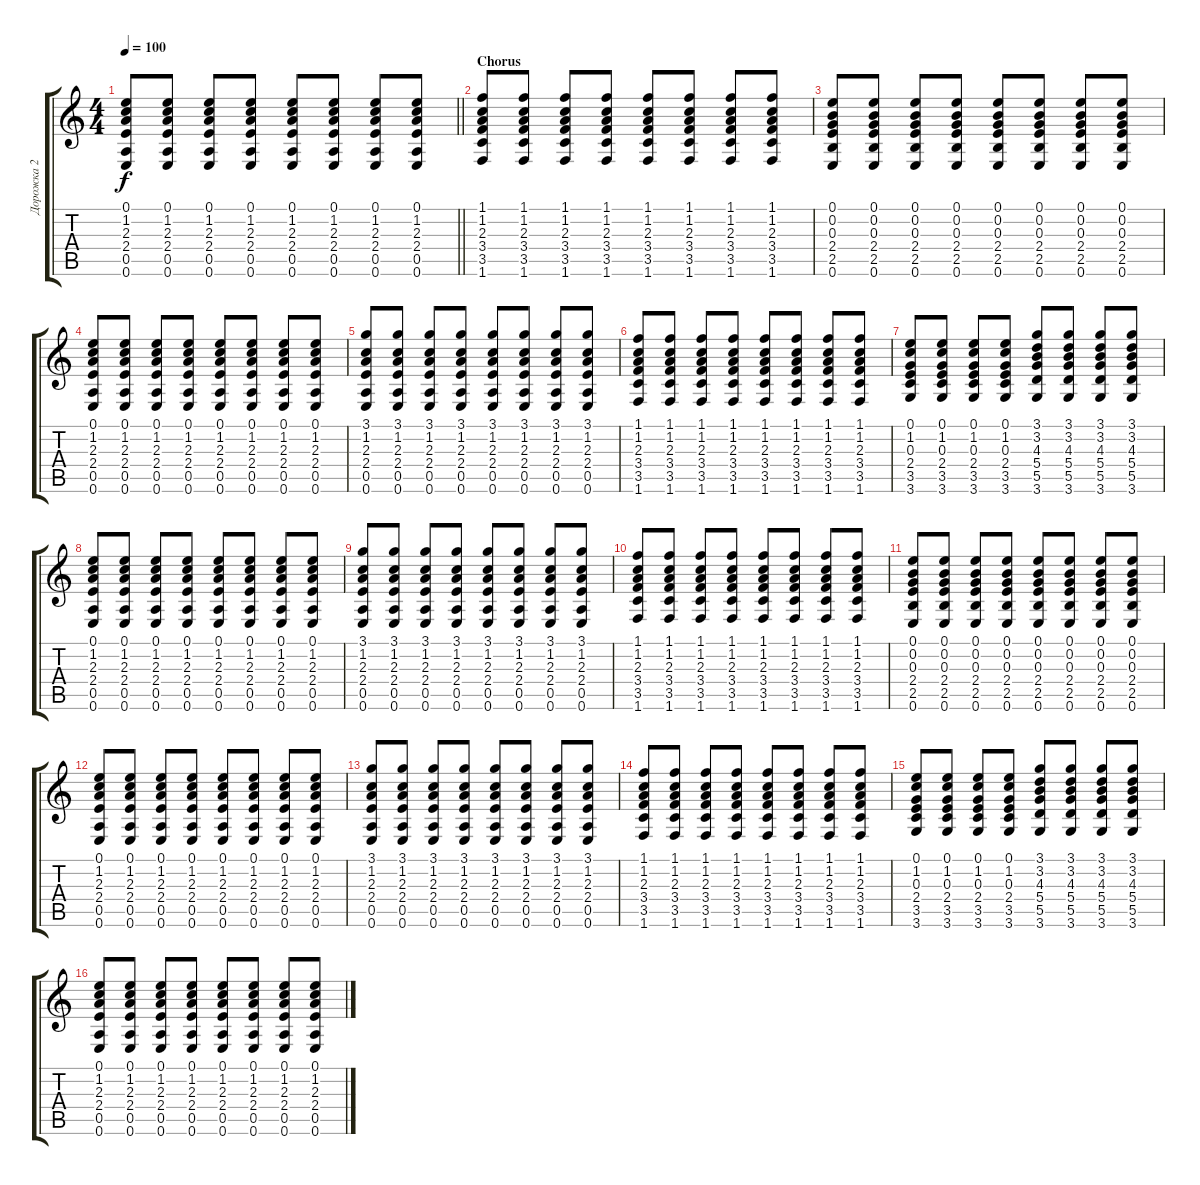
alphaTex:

\track ("Дорожка 2" "Дорожка 2") {instrument acousticguitarnylon}
\staff {score tabs}
\tuning (E4 B3 G3 D3 A2 E2) {hide}
\ts (4 4)
\tempo 100
\clef g2
\barLineRight lightlight
\ks c
(0.1 1.2 2.3 2.4 0.5 0.6).8{dy f} (0.1 1.2 2.3 2.4 0.5 0.6).8 (0.1 1.2 2.3 2.4 0.5 0.6).8 (0.1 1.2 2.3 2.4 0.5 0.6).8 (0.1 1.2 2.3 2.4 0.5 0.6).8 (0.1 1.2 2.3 2.4 0.5 0.6).8 (0.1 1.2 2.3 2.4 0.5 0.6).8 (0.1 1.2 2.3 2.4 0.5 0.6).8 |
\section ("" "Chorus")
(1.1 1.2 2.3 3.4 3.5 1.6).8 (1.1 1.2 2.3 3.4 3.5 1.6).8 (1.1 1.2 2.3 3.4 3.5 1.6).8 (1.1 1.2 2.3 3.4 3.5 1.6).8 (1.1 1.2 2.3 3.4 3.5 1.6).8 (1.1 1.2 2.3 3.4 3.5 1.6).8 (1.1 1.2 2.3 3.4 3.5 1.6).8 (1.1 1.2 2.3 3.4 3.5 1.6).8 |
(0.1 0.2 0.3 2.4 2.5 0.6).8 (0.1 0.2 0.3 2.4 2.5 0.6).8 (0.1 0.2 0.3 2.4 2.5 0.6).8 (0.1 0.2 0.3 2.4 2.5 0.6).8 (0.1 0.2 0.3 2.4 2.5 0.6).8 (0.1 0.2 0.3 2.4 2.5 0.6).8 (0.1 0.2 0.3 2.4 2.5 0.6).8 (0.1 0.2 0.3 2.4 2.5 0.6).8 |
(0.1 1.2 2.3 2.4 0.5 0.6).8 (0.1 1.2 2.3 2.4 0.5 0.6).8 (0.1 1.2 2.3 2.4 0.5 0.6).8 (0.1 1.2 2.3 2.4 0.5 0.6).8 (0.1 1.2 2.3 2.4 0.5 0.6).8 (0.1 1.2 2.3 2.4 0.5 0.6).8 (0.1 1.2 2.3 2.4 0.5 0.6).8 (0.1 1.2 2.3 2.4 0.5 0.6).8 |
(3.1 1.2 2.3 2.4 0.5 0.6).8 (3.1 1.2 2.3 2.4 0.5 0.6).8 (3.1 1.2 2.3 2.4 0.5 0.6).8 (3.1 1.2 2.3 2.4 0.5 0.6).8 (3.1 1.2 2.3 2.4 0.5 0.6).8 (3.1 1.2 2.3 2.4 0.5 0.6).8 (3.1 1.2 2.3 2.4 0.5 0.6).8 (3.1 1.2 2.3 2.4 0.5 0.6).8 |
(1.1 1.2 2.3 3.4 3.5 1.6).8 (1.1 1.2 2.3 3.4 3.5 1.6).8 (1.1 1.2 2.3 3.4 3.5 1.6).8 (1.1 1.2 2.3 3.4 3.5 1.6).8 (1.1 1.2 2.3 3.4 3.5 1.6).8 (1.1 1.2 2.3 3.4 3.5 1.6).8 (1.1 1.2 2.3 3.4 3.5 1.6).8 (1.1 1.2 2.3 3.4 3.5 1.6).8 |
(0.1 1.2 0.3 2.4 3.5 3.6).8 (0.1 1.2 0.3 2.4 3.5 3.6).8 (0.1 1.2 0.3 2.4 3.5 3.6).8 (0.1 1.2 0.3 2.4 3.5 3.6).8 (3.1 3.2 4.3 5.4 5.5 3.6).8 (3.1 3.2 4.3 5.4 5.5 3.6).8 (3.1 3.2 4.3 5.4 5.5 3.6).8 (3.1 3.2 4.3 5.4 5.5 3.6).8 |
(0.1 1.2 2.3 2.4 0.5 0.6).8 (0.1 1.2 2.3 2.4 0.5 0.6).8 (0.1 1.2 2.3 2.4 0.5 0.6).8 (0.1 1.2 2.3 2.4 0.5 0.6).8 (0.1 1.2 2.3 2.4 0.5 0.6).8 (0.1 1.2 2.3 2.4 0.5 0.6).8 (0.1 1.2 2.3 2.4 0.5 0.6).8 (0.1 1.2 2.3 2.4 0.5 0.6).8 |
(3.1 1.2 2.3 2.4 0.5 0.6).8 (3.1 1.2 2.3 2.4 0.5 0.6).8 (3.1 1.2 2.3 2.4 0.5 0.6).8 (3.1 1.2 2.3 2.4 0.5 0.6).8 (3.1 1.2 2.3 2.4 0.5 0.6).8 (3.1 1.2 2.3 2.4 0.5 0.6).8 (3.1 1.2 2.3 2.4 0.5 0.6).8 (3.1 1.2 2.3 2.4 0.5 0.6).8 |
(1.1 1.2 2.3 3.4 3.5 1.6).8 (1.1 1.2 2.3 3.4 3.5 1.6).8 (1.1 1.2 2.3 3.4 3.5 1.6).8 (1.1 1.2 2.3 3.4 3.5 1.6).8 (1.1 1.2 2.3 3.4 3.5 1.6).8 (1.1 1.2 2.3 3.4 3.5 1.6).8 (1.1 1.2 2.3 3.4 3.5 1.6).8 (1.1 1.2 2.3 3.4 3.5 1.6).8 |
(0.1 0.2 0.3 2.4 2.5 0.6).8 (0.1 0.2 0.3 2.4 2.5 0.6).8 (0.1 0.2 0.3 2.4 2.5 0.6).8 (0.1 0.2 0.3 2.4 2.5 0.6).8 (0.1 0.2 0.3 2.4 2.5 0.6).8 (0.1 0.2 0.3 2.4 2.5 0.6).8 (0.1 0.2 0.3 2.4 2.5 0.6).8 (0.1 0.2 0.3 2.4 2.5 0.6).8 |
(0.1 1.2 2.3 2.4 0.5 0.6).8 (0.1 1.2 2.3 2.4 0.5 0.6).8 (0.1 1.2 2.3 2.4 0.5 0.6).8 (0.1 1.2 2.3 2.4 0.5 0.6).8 (0.1 1.2 2.3 2.4 0.5 0.6).8 (0.1 1.2 2.3 2.4 0.5 0.6).8 (0.1 1.2 2.3 2.4 0.5 0.6).8 (0.1 1.2 2.3 2.4 0.5 0.6).8 |
(3.1 1.2 2.3 2.4 0.5 0.6).8 (3.1 1.2 2.3 2.4 0.5 0.6).8 (3.1 1.2 2.3 2.4 0.5 0.6).8 (3.1 1.2 2.3 2.4 0.5 0.6).8 (3.1 1.2 2.3 2.4 0.5 0.6).8 (3.1 1.2 2.3 2.4 0.5 0.6).8 (3.1 1.2 2.3 2.4 0.5 0.6).8 (3.1 1.2 2.3 2.4 0.5 0.6).8 |
(1.1 1.2 2.3 3.4 3.5 1.6).8 (1.1 1.2 2.3 3.4 3.5 1.6).8 (1.1 1.2 2.3 3.4 3.5 1.6).8 (1.1 1.2 2.3 3.4 3.5 1.6).8 (1.1 1.2 2.3 3.4 3.5 1.6).8 (1.1 1.2 2.3 3.4 3.5 1.6).8 (1.1 1.2 2.3 3.4 3.5 1.6).8 (1.1 1.2 2.3 3.4 3.5 1.6).8 |
(0.1 1.2 0.3 2.4 3.5 3.6).8 (0.1 1.2 0.3 2.4 3.5 3.6).8 (0.1 1.2 0.3 2.4 3.5 3.6).8 (0.1 1.2 0.3 2.4 3.5 3.6).8 (3.1 3.2 4.3 5.4 5.5 3.6).8 (3.1 3.2 4.3 5.4 5.5 3.6).8 (3.1 3.2 4.3 5.4 5.5 3.6).8 (3.1 3.2 4.3 5.4 5.5 3.6).8 |
(0.1 1.2 2.3 2.4 0.5 0.6).8 (0.1 1.2 2.3 2.4 0.5 0.6).8 (0.1 1.2 2.3 2.4 0.5 0.6).8 (0.1 1.2 2.3 2.4 0.5 0.6).8 (0.1 1.2 2.3 2.4 0.5 0.6).8 (0.1 1.2 2.3 2.4 0.5 0.6).8 (0.1 1.2 2.3 2.4 0.5 0.6).8 (0.1 1.2 2.3 2.4 0.5 0.6).8
